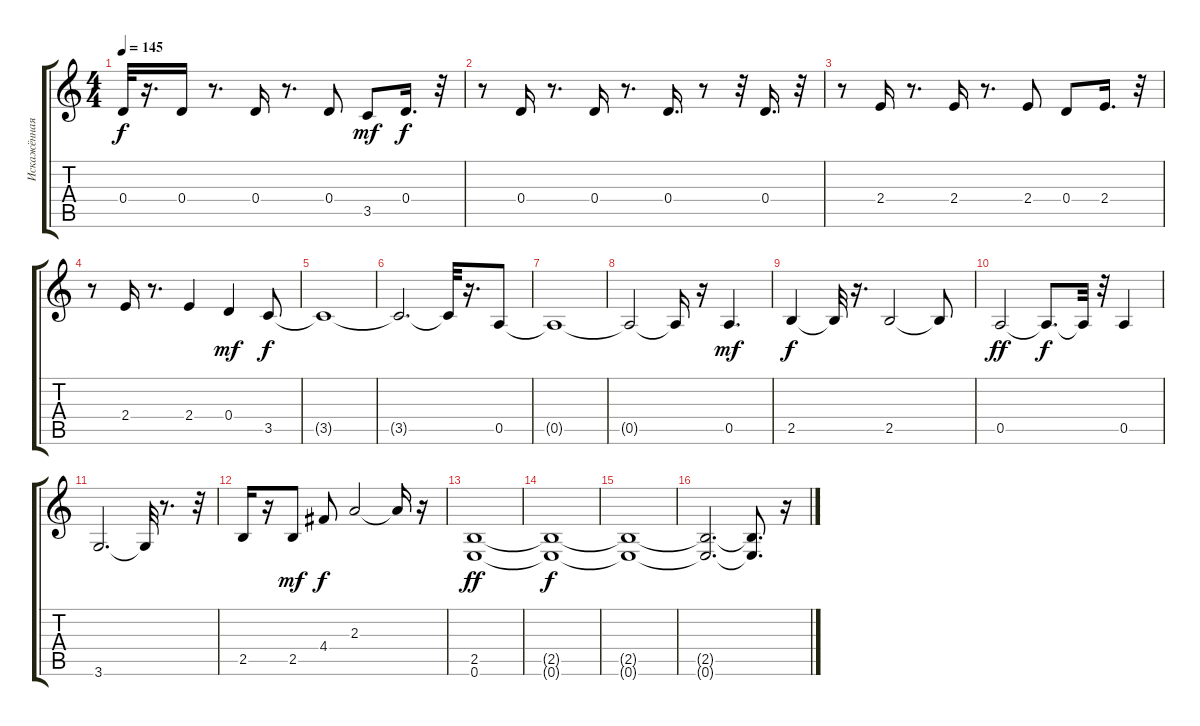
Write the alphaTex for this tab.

\track ("Искажённая Гитара" "Искажённая") {instrument distortionguitar}
\staff {score tabs}
\tuning (E4 B3 G3 D3 A2 E2) {hide}
\ts (4 4)
\tempo 145
\clef g2
\ks c
0.4{t}.32{dy f} r.16{d} 0.4.16 r.8{d} 0.4.16 r.8{d} 0.4.8 3.5.8{dy mf} 0.4.16{d dy f} r.32 |
r.8 0.4.16 r.8{d} 0.4.16 r.8{d} 0.4.16{d} r.8 r.32 0.4.16{d} r.32 |
r.8 2.4.16 r.8{d} 2.4.16 r.8{d} 2.4.8 0.4.8 2.4.16{d} r.32 |
r.8 2.4.16 r.8{d} 2.4.4 0.4.4{dy mf} 3.5.8{dy f} |
3.5{t}.1 |
3.5{t}.2{d} 3.5{t}.32 r.16{d} 0.5.8 |
0.5{t}.1 |
0.5{t}.2 0.5{t}.16 r.16 0.5.4{d dy mf} |
2.5.4{dy f} 2.5{t}.32 r.16{d} 2.5.2 2.5{t}.8 |
0.5.2{dy ff} 0.5{t}.8{d dy f} 0.5{t}.32 r.32 0.5.4 |
3.6.2{d} 3.6{t}.32 r.8{d} r.32 |
2.5.16 r.16 2.5.8{dy mf} 4.4.8{dy f} 2.3.2 2.3{t}.16 r.16 |
(2.5 0.6).1{dy ff} |
(2.5{t} 0.6{t}).1{dy f} |
(2.5{t} 0.6{t}).1 |
(2.5{t} 0.6{t}).2{d} (2.5{t} 0.6{t}).8{d} r.16
